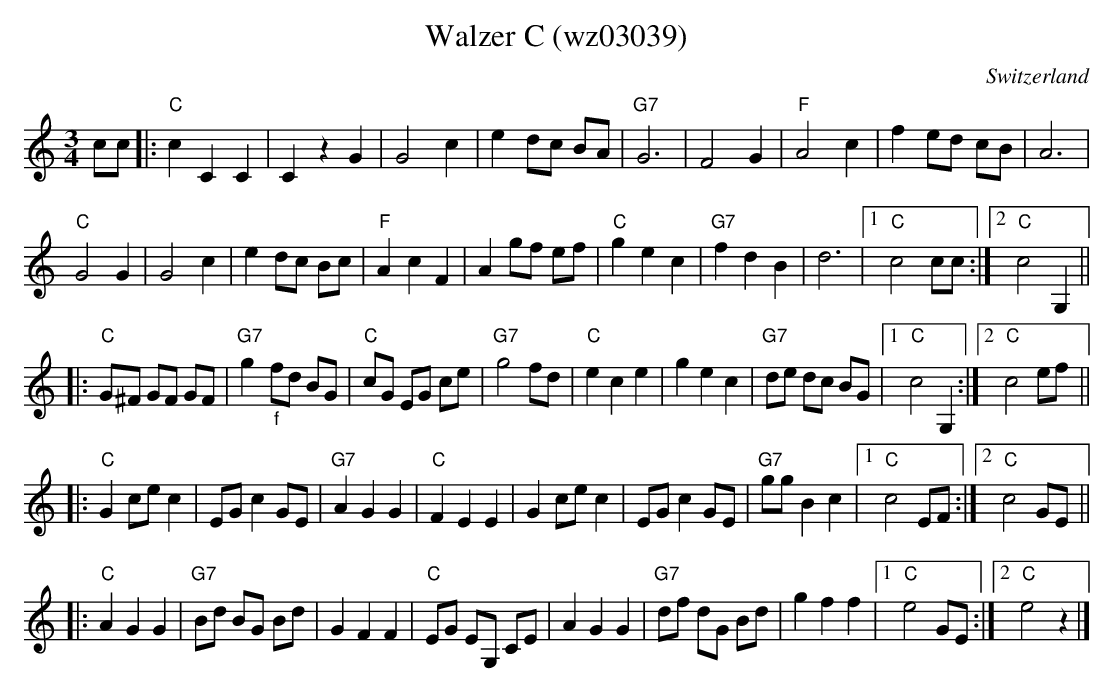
X:1
T: Walzer C (wz03039)
O:Switzerland
M:3/4
L:1/4
K:C %%MIDI gchordon
c/c/ |: "C"c CC | C z G | G2 c | e d/c/ B/A/ | "G7"G3 | F2 G | "F"A2 c | f e/d/ c/B/ | A3 |
"C"G2 G | G2c | e d/c/ B/c/ | "F"AcF | A g/f/ e/f/ | "C"gec | "G7"fdB | d3 |1 "C"c2 c/c/ :|2 "C"c2 G, ||
[L:1/8] |: "C"G^F GF GF | "G7"g2 "_f"fd BG |  "C"cG EG ce | "G7"g4 fd | "C"e2c2e2 | g2e2c2 | "G7"de dc BG |1 "C"c4 G,2 :|2 "C"c4 ef ||
|: "C"G2 ce c2 | EG c2 GE | "G7"A2G2G2 | "C"F2E2E2 | G2 ce c2 | EG c2 GE | "G7"gg B2c2 |1 "C"c4 EF :|2 "C"c4 GE ||
|: "C"A2G2G2 | "G7"Bd BG Bd | G2F2F2 | "C"EG EG, CE | A2G2G2 | "G7"df dG Bd | g2f2f2 |1 "C"e4 GE :|2 "C"e4 z2 |]
